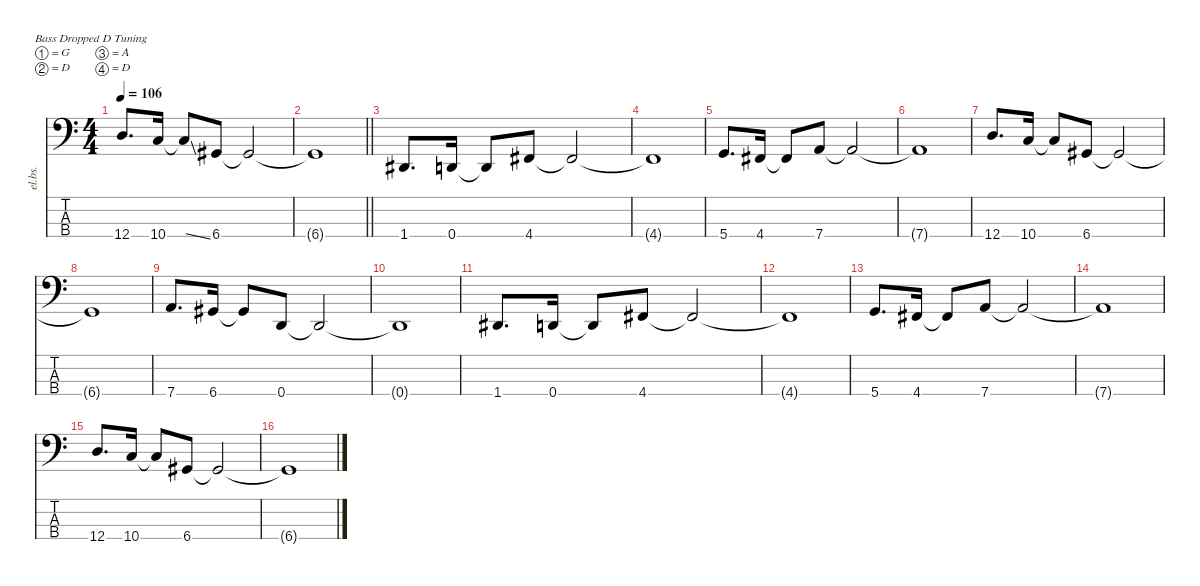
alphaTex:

\defaultSystemsLayout 4
\hideDynamics
\bracketExtendMode nobrackets
\otherSystemsTrackNameOrientation horizontal
\track ("Track 5" "el.bs.") {instrument electricbassfinger}
\staff {score tabs}
\tuning (G2 D2 A1 D1)
\ts (4 4)
\tempo 106
\clef f4
\ks c
12.4.8{d dy f beam Up} 10.4.16{beam Up} 10.4{ss t}.8{beam Up} 6.4{acc #}.8{beam Up} 6.4{t acc #}.2{beam Up} |
\barLineRight lightlight
6.4{t acc #}.1{beam Up} |
\section ("" "")
1.4{acc #}.8{d beam Up} 0.4.16{beam Up} 0.4{t}.8{beam Up} 4.4{acc #}.8{beam Up} 4.4{t acc #}.2{beam Up} |
4.4{t acc #}.1{beam Up} |
5.4.8{d beam Up} 4.4{acc #}.16{beam Up} 4.4{t acc #}.8{beam Up} 7.4.8{beam Up} 7.4{t}.2{beam Up} |
7.4{t}.1{beam Up} |
12.4.8{d beam Up} 10.4.16{beam Up} 10.4{t}.8{beam Up} 6.4{acc #}.8{beam Up} 6.4{t acc #}.2{beam Up} |
6.4{t acc #}.1{beam Up} |
7.4.8{d beam Up} 6.4{acc #}.16{beam Up} 6.4{t acc #}.8{beam Up} 0.4.8{beam Up} 0.4{t}.2{beam Up} |
0.4{t}.1{beam Up} |
1.4{acc #}.8{d beam Up} 0.4.16{beam Up} 0.4{t}.8{beam Up} 4.4{acc #}.8{beam Up} 4.4{t acc #}.2{beam Up} |
4.4{t acc #}.1{beam Up} |
5.4.8{d beam Up} 4.4{acc #}.16{beam Up} 4.4{t acc #}.8{beam Up} 7.4.8{beam Up} 7.4{t}.2{beam Up} |
7.4{t}.1{beam Up} |
12.4.8{d beam Up} 10.4.16{beam Up} 10.4{t}.8{beam Up} 6.4{acc #}.8{beam Up} 6.4{t acc #}.2{beam Up} |
6.4{t acc #}.1{beam Up}
